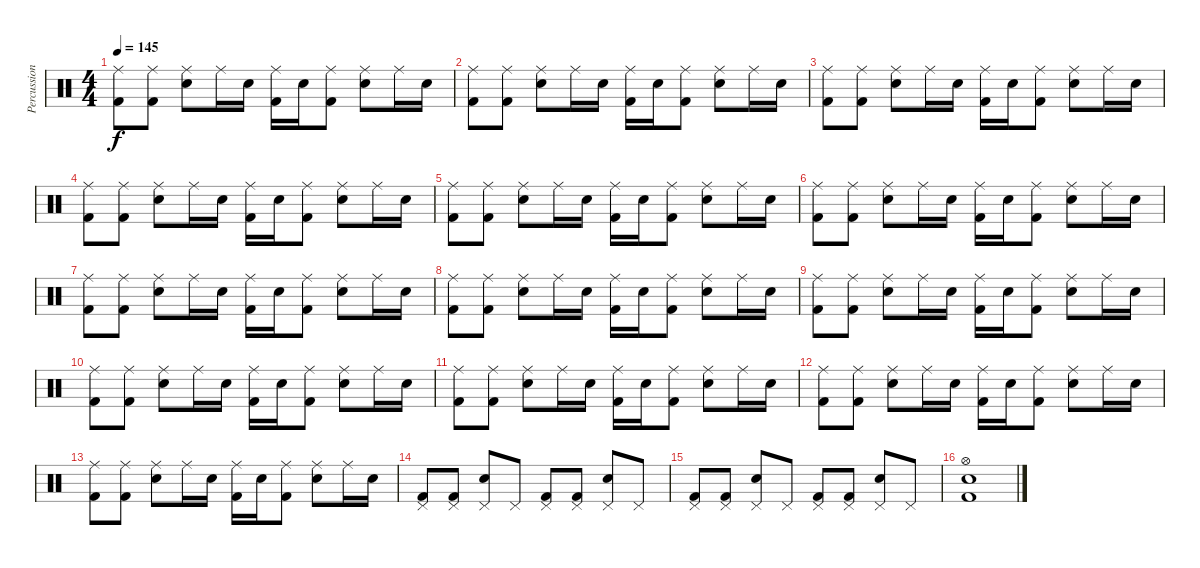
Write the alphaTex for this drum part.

\track ("Percussion" "Percussion") {instrument percussion}
\staff {score}
\articulation defaults
\ts (4 4)
\tempo 145
\clef neutral
\ks c
("Ride (middle)" "Kick (hit) 2").8{dy f} ("Ride (middle)" "Kick (hit) 2").8 ("Ride (middle)" "Electric Snare (hit)").8 "Ride (middle)".16 "Electric Snare (hit)".16 ("Ride (middle)" "Kick (hit) 2").16 "Electric Snare (hit)".16 ("Ride (middle)" "Kick (hit) 2").8 ("Ride (middle)" "Electric Snare (hit)").8 "Ride (middle)".16 "Electric Snare (hit)".16 |
("Ride (middle)" "Kick (hit) 2").8 ("Ride (middle)" "Kick (hit) 2").8 ("Ride (middle)" "Electric Snare (hit)").8 "Ride (middle)".16 "Electric Snare (hit)".16 ("Ride (middle)" "Kick (hit) 2").16 "Electric Snare (hit)".16 ("Ride (middle)" "Kick (hit) 2").8 ("Ride (middle)" "Electric Snare (hit)").8 "Ride (middle)".16 "Electric Snare (hit)".16 |
("Ride (middle)" "Kick (hit) 2").8 ("Ride (middle)" "Kick (hit) 2").8 ("Ride (middle)" "Electric Snare (hit)").8 "Ride (middle)".16 "Electric Snare (hit)".16 ("Ride (middle)" "Kick (hit) 2").16 "Electric Snare (hit)".16 ("Ride (middle)" "Kick (hit) 2").8 ("Ride (middle)" "Electric Snare (hit)").8 "Ride (middle)".16 "Electric Snare (hit)".16 |
("Ride (middle)" "Kick (hit) 2").8 ("Ride (middle)" "Kick (hit) 2").8 ("Ride (middle)" "Electric Snare (hit)").8 "Ride (middle)".16 "Electric Snare (hit)".16 ("Ride (middle)" "Kick (hit) 2").16 "Electric Snare (hit)".16 ("Ride (middle)" "Kick (hit) 2").8 ("Ride (middle)" "Electric Snare (hit)").8 "Ride (middle)".16 "Electric Snare (hit)".16 |
("Ride (middle)" "Kick (hit) 2").8 ("Ride (middle)" "Kick (hit) 2").8 ("Ride (middle)" "Electric Snare (hit)").8 "Ride (middle)".16 "Electric Snare (hit)".16 ("Ride (middle)" "Kick (hit) 2").16 "Electric Snare (hit)".16 ("Ride (middle)" "Kick (hit) 2").8 ("Ride (middle)" "Electric Snare (hit)").8 "Ride (middle)".16 "Electric Snare (hit)".16 |
("Ride (middle)" "Kick (hit) 2").8 ("Ride (middle)" "Kick (hit) 2").8 ("Ride (middle)" "Electric Snare (hit)").8 "Ride (middle)".16 "Electric Snare (hit)".16 ("Ride (middle)" "Kick (hit) 2").16 "Electric Snare (hit)".16 ("Ride (middle)" "Kick (hit) 2").8 ("Ride (middle)" "Electric Snare (hit)").8 "Ride (middle)".16 "Electric Snare (hit)".16 |
("Ride (middle)" "Kick (hit) 2").8 ("Ride (middle)" "Kick (hit) 2").8 ("Ride (middle)" "Electric Snare (hit)").8 "Ride (middle)".16 "Electric Snare (hit)".16 ("Ride (middle)" "Kick (hit) 2").16 "Electric Snare (hit)".16 ("Ride (middle)" "Kick (hit) 2").8 ("Ride (middle)" "Electric Snare (hit)").8 "Ride (middle)".16 "Electric Snare (hit)".16 |
("Ride (middle)" "Kick (hit) 2").8 ("Ride (middle)" "Kick (hit) 2").8 ("Ride (middle)" "Electric Snare (hit)").8 "Ride (middle)".16 "Electric Snare (hit)".16 ("Ride (middle)" "Kick (hit) 2").16 "Electric Snare (hit)".16 ("Ride (middle)" "Kick (hit) 2").8 ("Ride (middle)" "Electric Snare (hit)").8 "Ride (middle)".16 "Electric Snare (hit)".16 |
("Ride (middle)" "Kick (hit) 2").8 ("Ride (middle)" "Kick (hit) 2").8 ("Ride (middle)" "Electric Snare (hit)").8 "Ride (middle)".16 "Electric Snare (hit)".16 ("Ride (middle)" "Kick (hit) 2").16 "Electric Snare (hit)".16 ("Ride (middle)" "Kick (hit) 2").8 ("Ride (middle)" "Electric Snare (hit)").8 "Ride (middle)".16 "Electric Snare (hit)".16 |
("Ride (middle)" "Kick (hit) 2").8 ("Ride (middle)" "Kick (hit) 2").8 ("Ride (middle)" "Electric Snare (hit)").8 "Ride (middle)".16 "Electric Snare (hit)".16 ("Ride (middle)" "Kick (hit) 2").16 "Electric Snare (hit)".16 ("Ride (middle)" "Kick (hit) 2").8 ("Ride (middle)" "Electric Snare (hit)").8 "Ride (middle)".16 "Electric Snare (hit)".16 |
("Ride (middle)" "Kick (hit) 2").8 ("Ride (middle)" "Kick (hit) 2").8 ("Ride (middle)" "Electric Snare (hit)").8 "Ride (middle)".16 "Electric Snare (hit)".16 ("Ride (middle)" "Kick (hit) 2").16 "Electric Snare (hit)".16 ("Ride (middle)" "Kick (hit) 2").8 ("Ride (middle)" "Electric Snare (hit)").8 "Ride (middle)".16 "Electric Snare (hit)".16 |
("Ride (middle)" "Kick (hit) 2").8 ("Ride (middle)" "Kick (hit) 2").8 ("Ride (middle)" "Electric Snare (hit)").8 "Ride (middle)".16 "Electric Snare (hit)".16 ("Ride (middle)" "Kick (hit) 2").16 "Electric Snare (hit)".16 ("Ride (middle)" "Kick (hit) 2").8 ("Ride (middle)" "Electric Snare (hit)").8 "Ride (middle)".16 "Electric Snare (hit)".16 |
("Ride (middle)" "Kick (hit) 2").8 ("Ride (middle)" "Kick (hit) 2").8 ("Ride (middle)" "Electric Snare (hit)").8 "Ride (middle)".16 "Electric Snare (hit)".16 ("Ride (middle)" "Kick (hit) 2").16 "Electric Snare (hit)".16 ("Ride (middle)" "Kick (hit) 2").8 ("Ride (middle)" "Electric Snare (hit)").8 "Ride (middle)".16 "Electric Snare (hit)".16 |
("Pedal Hi-Hat (hit)" "Kick (hit) 2").8 ("Pedal Hi-Hat (hit)" "Kick (hit) 2").8 ("Pedal Hi-Hat (hit)" "Electric Snare (hit)").8 "Pedal Hi-Hat (hit)".8 ("Pedal Hi-Hat (hit)" "Kick (hit) 2").8 ("Pedal Hi-Hat (hit)" "Kick (hit) 2").8 ("Pedal Hi-Hat (hit)" "Electric Snare (hit)").8 "Pedal Hi-Hat (hit)".8 |
("Pedal Hi-Hat (hit)" "Kick (hit) 2").8 ("Pedal Hi-Hat (hit)" "Kick (hit) 2").8 ("Pedal Hi-Hat (hit)" "Electric Snare (hit)").8 "Pedal Hi-Hat (hit)".8 ("Pedal Hi-Hat (hit)" "Kick (hit) 2").8 ("Pedal Hi-Hat (hit)" "Kick (hit) 2").8 ("Pedal Hi-Hat (hit)" "Electric Snare (hit)").8 "Pedal Hi-Hat (hit)".8 |
("Hi-Hat (open)" "Electric Snare (hit)" "Kick (hit) 2").1
